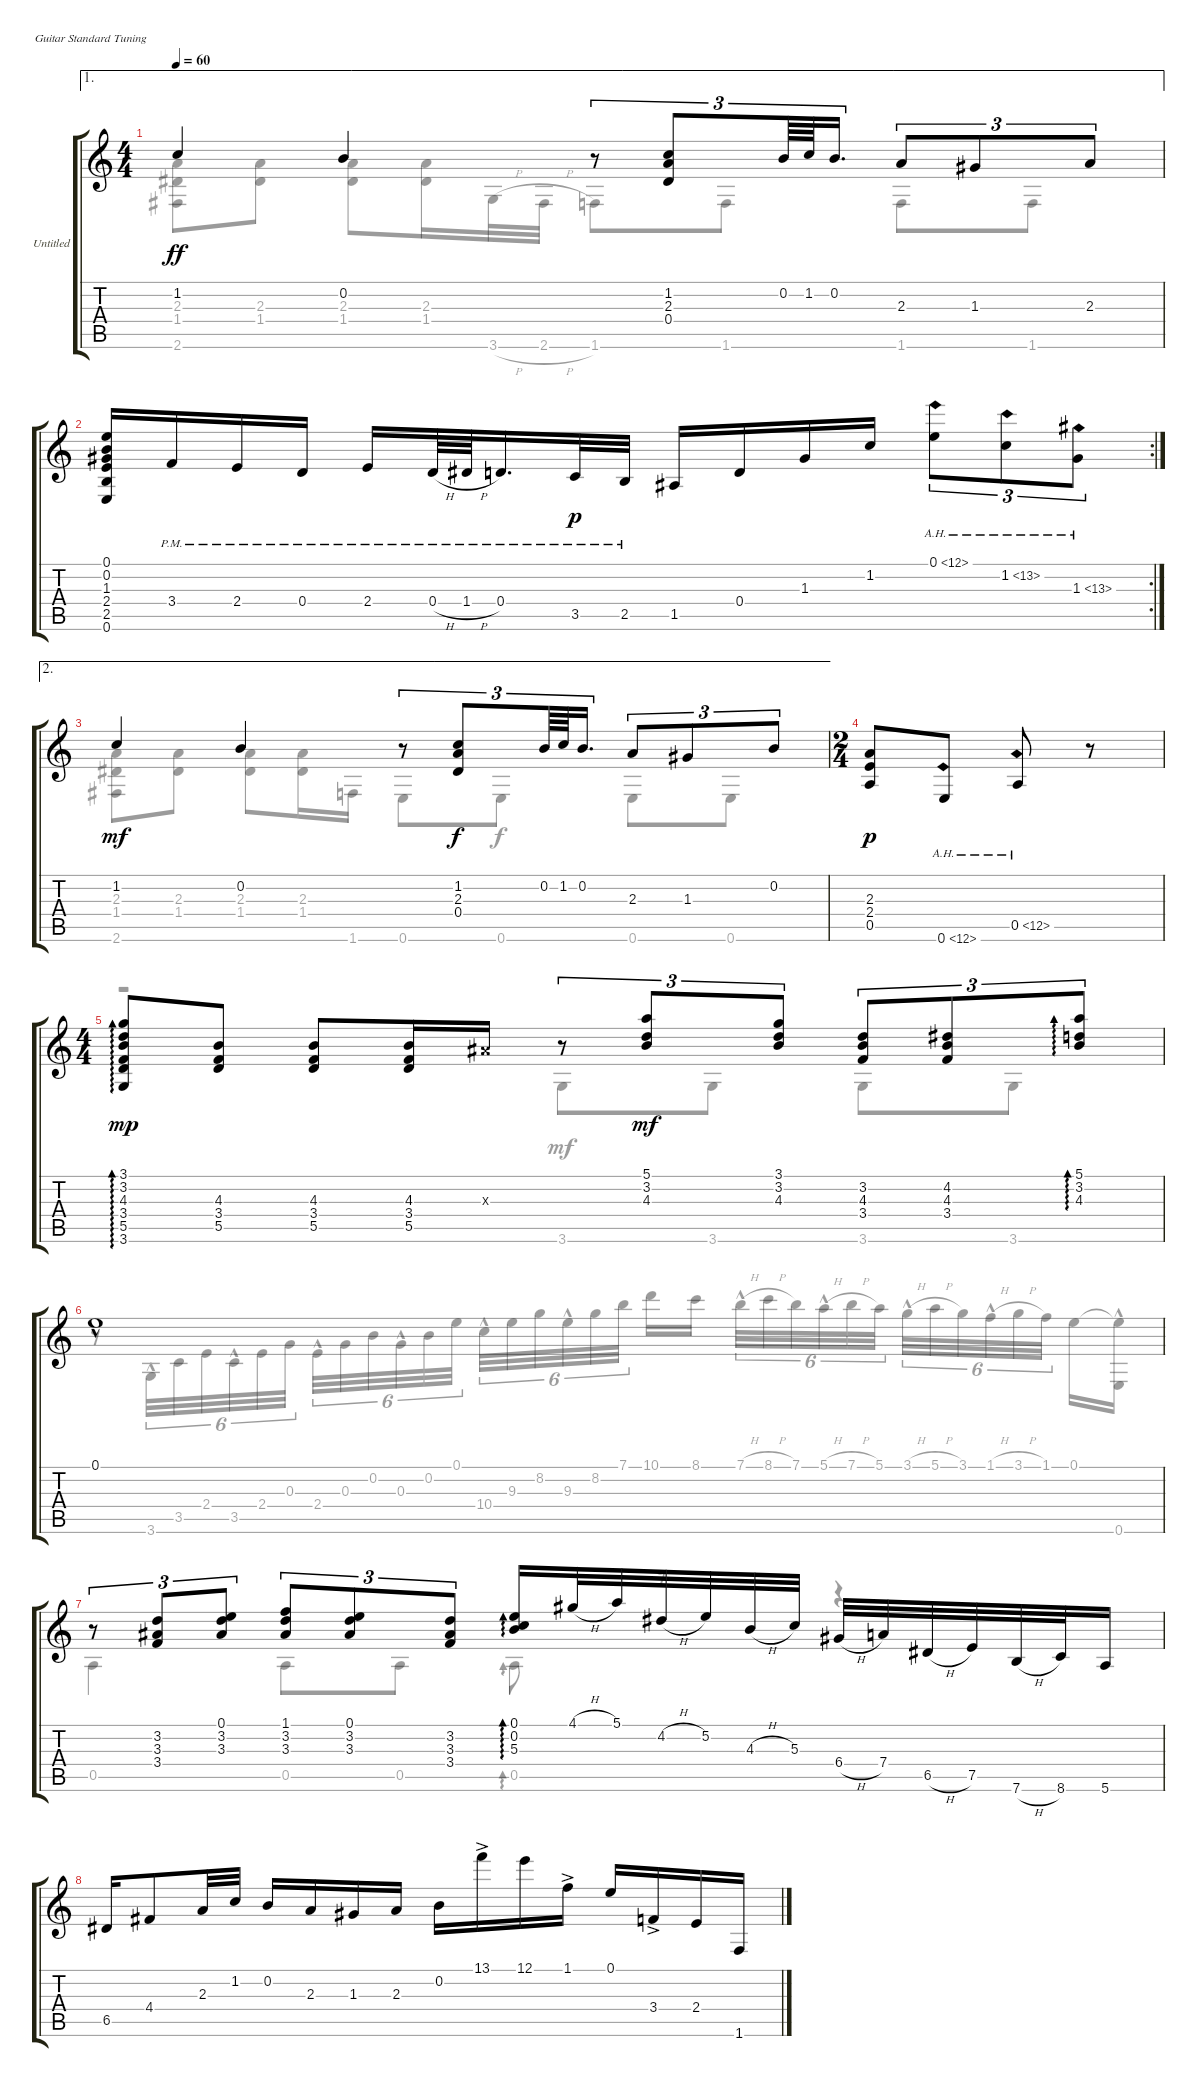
\bracketExtendMode groupsimilarinstruments
\firstSystemTrackNameOrientation horizontal
\otherSystemsTrackNameOrientation horizontal
\track ("Untitled" "Untitled") {instrument acousticguitarnylon}
\staff {score tabs}
\tuning (E4 B3 G3 D3 A2 E2)
\voice
\ae 1
\ts (4 4)
\tempo 60
\clef g2
\ks c
1.2.4{dy ff} 0.2.4 r.8{tu (3 2)} (1.2 2.3 0.4).8{tu (3 2)} 0.2.64{tu (3 2)} 1.2.64{tu (3 2)} 0.2.16{d tu (3 2)} 2.3.8{tu (3 2)} 1.3.8{tu (3 2)} 2.3.8{tu (3 2)} |
\rc 2
(0.1 0.2 1.3 2.4 2.5 0.6).16 3.4{pm}.16 2.4{pm}.16 0.4{pm}.16 2.4{pm}.16 0.4{h pm}.64 1.4{h pm}.64 0.4{pm}.16{d} 3.5{pm}.32{dy p} 2.5{pm}.32 1.5.16 0.4.16 1.3.16 1.2.16 0.1{ah 12}.8{tu (3 2)} 1.2{ah 12}.8{tu (3 2)} 1.3{ah 12}.8{tu (3 2)} |
\ae 2
1.2.4{dy mf} 0.2.4 r.8{tu (3 2)} (1.2 2.3 0.4).8{tu (3 2) dy f} 0.2.64{tu (3 2)} 1.2.64{tu (3 2)} 0.2.16{d tu (3 2)} 2.3.8{tu (3 2)} 1.3.8{tu (3 2)} 0.2.8{tu (3 2)} |
\ts (2 4)
(2.3 2.4 0.5).8{dy p} 0.6{ah 12}.8 0.5{ah 12}.8 r.8 |
\ts (4 4)
(3.1 3.2 4.3 3.4 5.5 3.6).8{ad 0 dy mp} (4.3 3.4 5.5).8 (4.3 3.4 5.5).8 (4.3 3.4 5.5).16 3.3{x}.16 r.8{tu (3 2)} (5.1 3.2 4.3).8{tu (3 2) dy mf} (3.1 3.2 4.3).8{tu (3 2)} (3.2 4.3 3.4).8{tu (3 2)} (4.2 4.3 3.4).8{tu (3 2)} (5.1 3.2 4.3).8{tu (3 2) ad 0} |
0.1{hac}.1 |
r.8{tu (3 2)} (3.2 3.3 3.4).8{tu (3 2)} (0.1 3.2 3.3).8{tu (3 2)} (1.1 3.2 3.3).8{tu (3 2)} (0.1 3.2 3.3).8{tu (3 2)} (3.2 3.3 3.4).8{tu (3 2)} (0.1 5.3 0.2).16{ad 0} 4.1{h}.32 5.1.32 4.2{h}.32 5.2.32 4.3{h}.32 5.3.32 6.4{h}.32 7.4.32 6.5{h}.32 7.5.32 7.6{h}.32 8.6.32 5.6.16 |
6.5.16 4.4.8 2.3.32 1.2.32 0.2.16 2.3.16 1.3.16 2.3.16 0.2.16 13.1{ac}.16 12.1.16 1.1{ac}.16 0.1.16 3.4{ac}.16 2.4.16 1.6.16
\voice
\clef g2
\ottava regular
\simile none
\ks c
(2.3 1.4 2.6).8{dy ff} (2.3 1.4).8 (2.3 1.4).8 (2.3 1.4).16 3.6{h}.32 2.6{h}.32 1.6.8 1.6.8 1.6.8 1.6.8 |
|
(2.3 1.4 2.6).8{dy mf} (2.3 1.4).8 (2.3 1.4).8 (2.3 1.4).16 1.6.16 0.6.8 0.6.8{dy f} 0.6.8 0.6.8 |
|
r.2{ad 0} 3.6.8{dy mf} 3.6.8 3.6.8 3.6.8 |
r.8 3.6{hac}.32{tu (6 4)} 3.5.32{tu (6 4)} 2.4.32{tu (6 4)} 3.5{hac}.32{tu (6 4)} 2.4.32{tu (6 4)} 0.3.32{tu (6 4)} 2.4{hac}.32{tu (6 4)} 0.3.32{tu (6 4)} 0.2.32{tu (6 4)} 0.3{hac}.32{tu (6 4)} 0.2.32{tu (6 4)} 0.1.32{tu (6 4)} 10.4{hac}.32{tu (6 4)} 9.3.32{tu (6 4)} 8.2.32{tu (6 4)} 9.3{hac}.32{tu (6 4)} 8.2.32{tu (6 4)} 7.1.32{tu (6 4)} 10.1.16 8.1.16 7.1{h hac}.32{tu (6 4)} 8.1{h}.32{tu (6 4)} 7.1.32{tu (6 4)} 5.1{h hac}.32{tu (6 4)} 7.1{h}.32{tu (6 4)} 5.1.32{tu (6 4)} 3.1{h hac}.32{tu (6 4)} 5.1{h}.32{tu (6 4)} 3.1.32{tu (6 4)} 1.1{h hac}.32{tu (6 4)} 3.1{h}.32{tu (6 4)} 1.1.32{tu (6 4)} 0.1.16 (0.1{hac t} 0.6{hac}).16 |
0.5.4 0.5.8 0.5.8 0.5.8{ad 0} r.8 r.4 |
